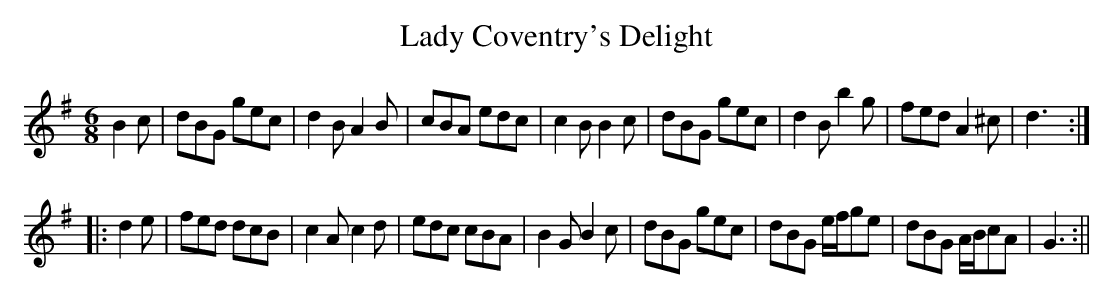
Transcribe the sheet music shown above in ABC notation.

X:1
T:Lady Coventry's Delight
M:6/8
L:1/8
K:G
B2c|dBG gec|d2B A2B|cBA edc|c2B B2c|dBG gec|d2B b2g|fed A2^c|d3:|
|:d2e|fed dcB|c2A c2d|edc cBA|B2G B2c|dBG gec|dBG e/f/ge|dBG A/B/cA|G3:||
